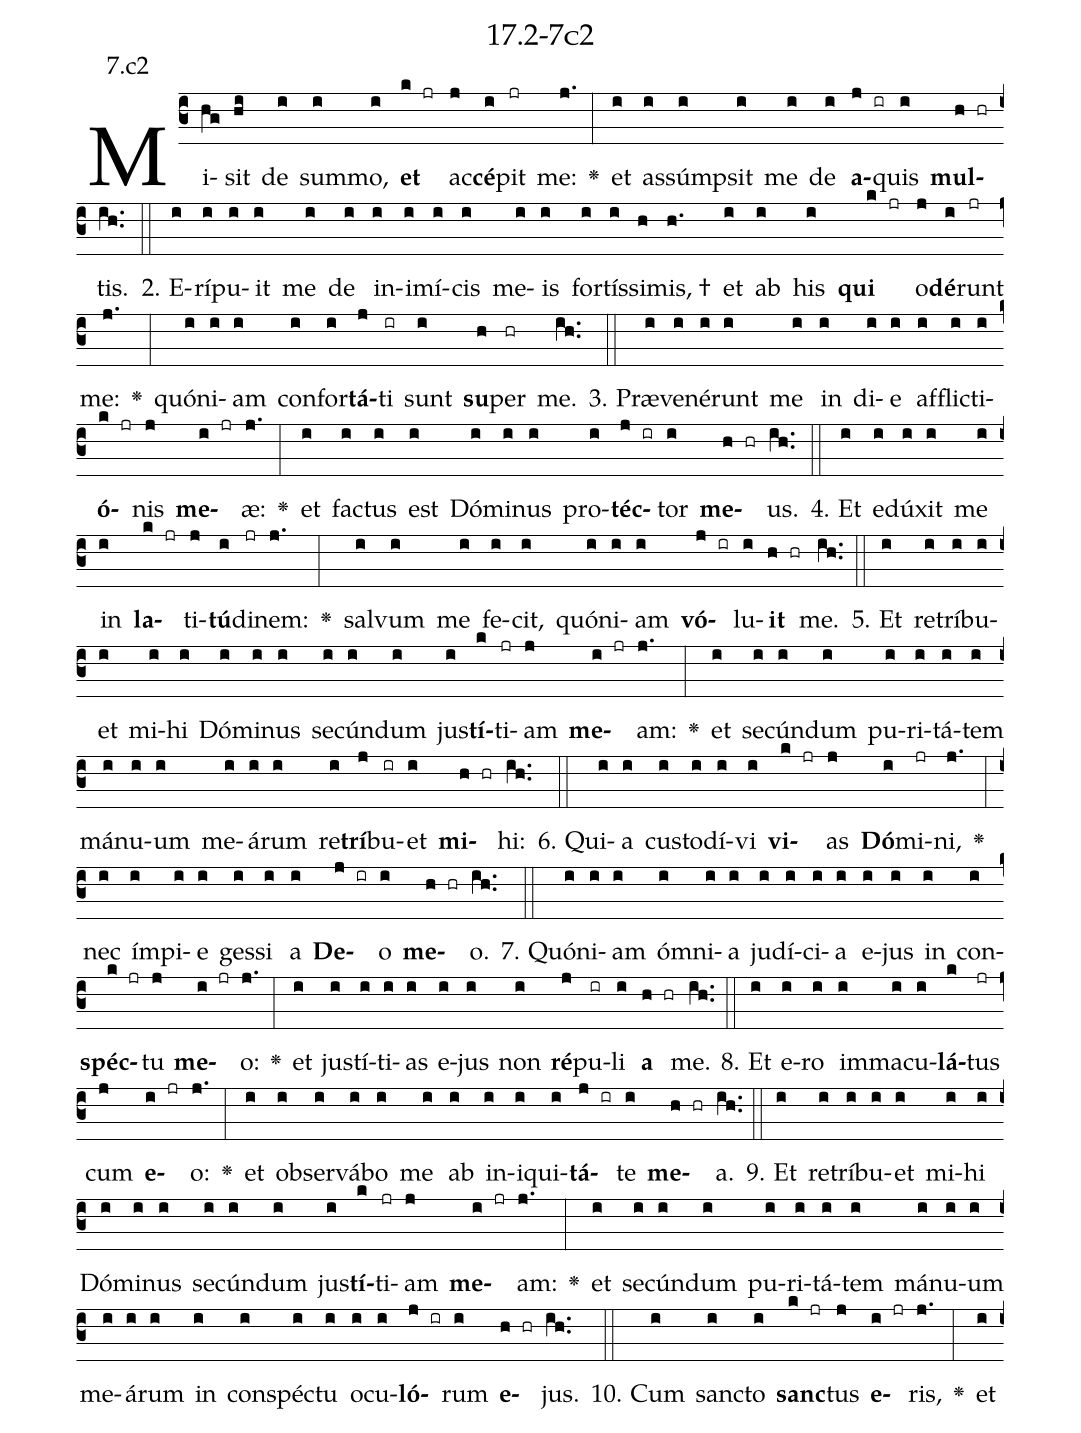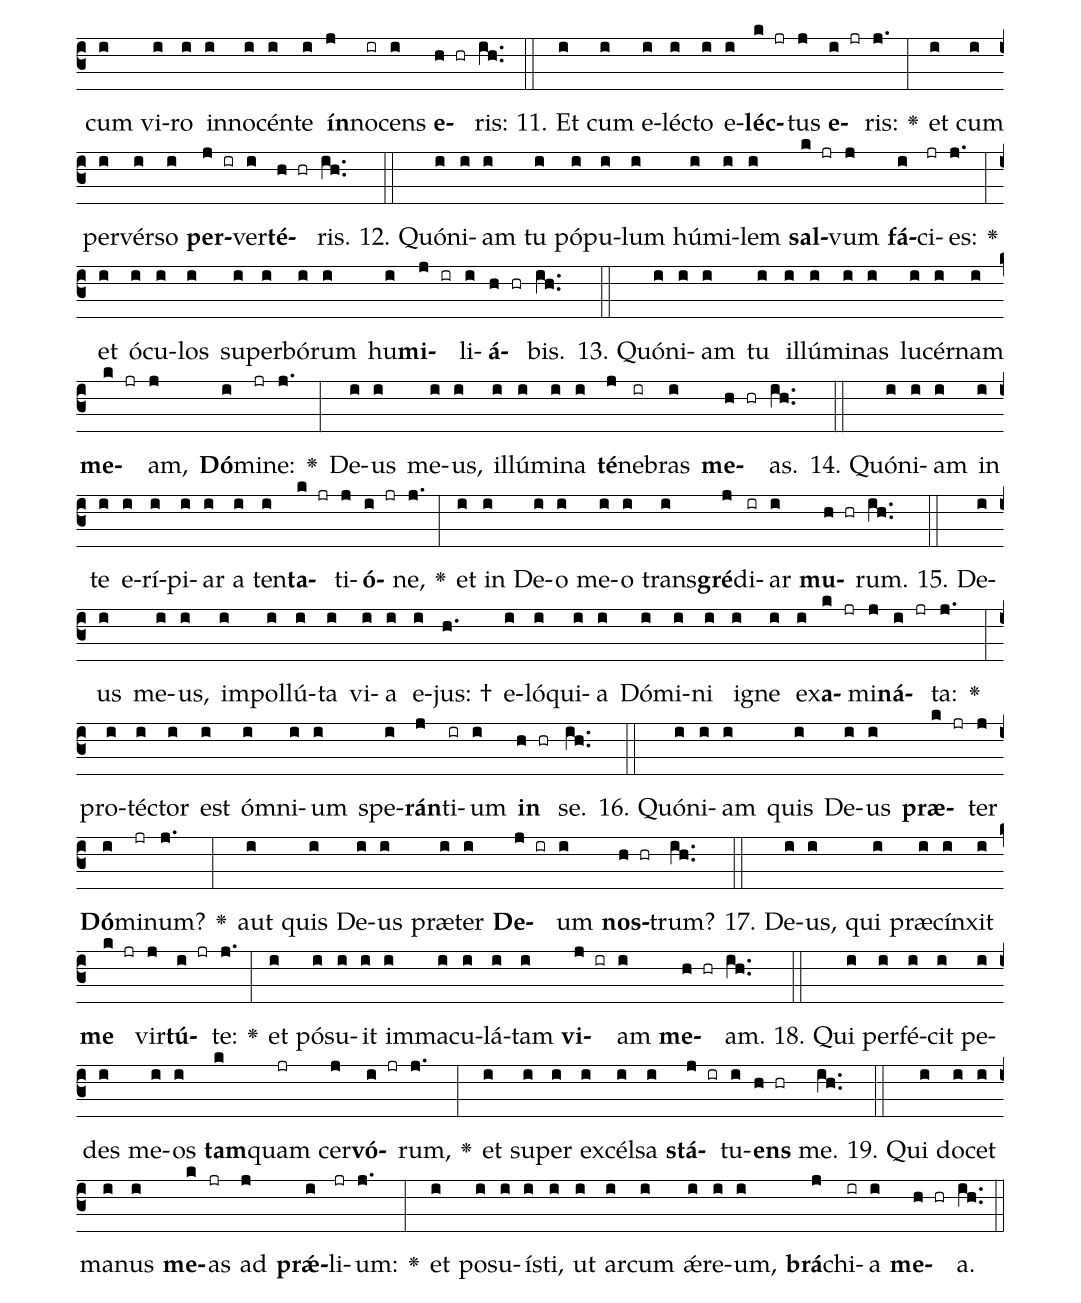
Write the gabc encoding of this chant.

name: 17.2-7c2;
annotation: 7.c2;
%%
(c3)Mi(hg)sit(hi) de(i) sum(i)mo,(i) <b>et</b>(k jr) ac(j)<b>cé</b>(i)pit(jr) me:(j.) <v>\greheightstar</v>(:) et(i) as(i)súmp(i)sit(i) me(i) de(i) <b>a</b>(j ir)quis(i) <b>mul</b>(h hr)tis.(ih..) (::)
2. E(i)rí(i)pu(i)it(i) me(i) de(i) in(i)i(i)mí(i)cis(i) me(i)is(i) for(i)tís(i)si(h)mis, †(h.) et(i) ab(i) his(i) <b>qui</b>(k jr) o(j)<b>dé</b>(i)runt(jr) me:(j.) <v>\greheightstar</v>(:) quón(i)i(i)am(i) con(i)for(i)<b>tá</b>(j)ti(ir) sunt(i) <b>su</b>(h)per(hr) me.(ih..) (::)
3. Præ(i)ve(i)né(i)runt(i) me(i) in(i) di(i)e(i) af(i)flic(i)ti(i)<b>ó</b>(k jr)nis(j) <b>me</b>(i jr)æ:(j.) <v>\greheightstar</v>(:) et(i) fac(i)tus(i) est(i) Dó(i)mi(i)nus(i) pro(i)<b>téc</b>(j ir)tor(i) <b>me</b>(h hr)us.(ih..) (::)
4. Et(i) e(i)dú(i)xit(i) me(i) in(i) <b>la</b>(k jr)ti(j)<b>tú</b>(i)di(jr)nem:(j.) <v>\greheightstar</v>(:) sal(i)vum(i) me(i) fe(i)cit,(i) quón(i)i(i)am(i) <b>vó</b>(j ir)lu(i)<b>it</b>(h hr) me.(ih..) (::)
5. Et(i) re(i)trí(i)bu(i)et(i) mi(i)hi(i) Dó(i)mi(i)nus(i) se(i)cún(i)dum(i) jus(i)<b>tí</b>(k)ti(jr)am(j) <b>me</b>(i jr)am:(j.) <v>\greheightstar</v>(:) et(i) se(i)cún(i)dum(i) pu(i)ri(i)tá(i)tem(i) má(i)nu(i)um(i) me(i)á(i)rum(i) re(i)<b>trí</b>(j)bu(ir)et(i) <b>mi</b>(h hr)hi:(ih..) (::)
6. Qui(i)a(i) cus(i)to(i)dí(i)vi(i) <b>vi</b>(k jr)as(j) <b>Dó</b>(i)mi(jr)ni,(j.) <v>\greheightstar</v>(:) nec(i) ím(i)pi(i)e(i) ges(i)si(i) a(i) <b>De</b>(j ir)o(i) <b>me</b>(h hr)o.(ih..) (::)
7. Quón(i)i(i)am(i) óm(i)ni(i)a(i) ju(i)dí(i)ci(i)a(i) e(i)jus(i) in(i) con(i)<b>spéc</b>(k jr)tu(j) <b>me</b>(i jr)o:(j.) <v>\greheightstar</v>(:) et(i) jus(i)tí(i)ti(i)as(i) e(i)jus(i) non(i) <b>ré</b>(j)pu(ir)li(i) <b>a</b>(h hr) me.(ih..) (::)
8. Et(i) e(i)ro(i) im(i)ma(i)cu(i)<b>lá</b>(k)tus(jr) cum(j) <b>e</b>(i jr)o:(j.) <v>\greheightstar</v>(:) et(i) ob(i)ser(i)vá(i)bo(i) me(i) ab(i) in(i)i(i)qui(i)<b>tá</b>(j ir)te(i) <b>me</b>(h hr)a.(ih..) (::)
9. Et(i) re(i)trí(i)bu(i)et(i) mi(i)hi(i) Dó(i)mi(i)nus(i) se(i)cún(i)dum(i) jus(i)<b>tí</b>(k)ti(jr)am(j) <b>me</b>(i jr)am:(j.) <v>\greheightstar</v>(:) et(i) se(i)cún(i)dum(i) pu(i)ri(i)tá(i)tem(i) má(i)nu(i)um(i) me(i)á(i)rum(i) in(i) con(i)spéc(i)tu(i) o(i)cu(i)<b>ló</b>(j ir)rum(i) <b>e</b>(h hr)jus.(ih..) (::)
10. Cum(i) sanc(i)to(i) <b>sanc</b>(k jr)tus(j) <b>e</b>(i jr)ris,(j.) <v>\greheightstar</v>(:) et(i) cum(i) vi(i)ro(i) in(i)no(i)cén(i)te(i) <b>ín</b>(j)no(ir)cens(i) <b>e</b>(h hr)ris:(ih..) (::)
11. Et(i) cum(i) e(i)léc(i)to(i) e(i)<b>léc</b>(k jr)tus(j) <b>e</b>(i jr)ris:(j.) <v>\greheightstar</v>(:) et(i) cum(i) per(i)vér(i)so(i) <b>per</b>(j ir)ver(i)<b>té</b>(h hr)ris.(ih..) (::)
12. Quón(i)i(i)am(i) tu(i) pó(i)pu(i)lum(i) hú(i)mi(i)lem(i) <b>sal</b>(k jr)vum(j) <b>fá</b>(i)ci(jr)es:(j.) <v>\greheightstar</v>(:) et(i) ó(i)cu(i)los(i) su(i)per(i)bó(i)rum(i) hu(i)<b>mi</b>(j ir)li(i)<b>á</b>(h hr)bis.(ih..) (::)
13. Quón(i)i(i)am(i) tu(i) il(i)lú(i)mi(i)nas(i) lu(i)cér(i)nam(i) <b>me</b>(k jr)am,(j) <b>Dó</b>(i)mi(jr)ne:(j.) <v>\greheightstar</v>(:) De(i)us(i) me(i)us,(i) il(i)lú(i)mi(i)na(i) <b>té</b>(j)ne(ir)bras(i) <b>me</b>(h hr)as.(ih..) (::)
14. Quón(i)i(i)am(i) in(i) te(i) e(i)rí(i)pi(i)ar(i) a(i) ten(i)<b>ta</b>(k jr)ti(j)<b>ó</b>(i jr)ne,(j.) <v>\greheightstar</v>(:) et(i) in(i) De(i)o(i) me(i)o(i) trans(i)<b>gré</b>(j)di(ir)ar(i) <b>mu</b>(h hr)rum.(ih..) (::)
15. De(i)us(i) me(i)us,(i) im(i)pol(i)lú(i)ta(i) vi(i)a(i) e(i)jus: †(h.) e(i)ló(i)qui(i)a(i) Dó(i)mi(i)ni(i) i(i)gne(i) ex(i)<b>a</b>(k jr)mi(j)<b>ná</b>(i jr)ta:(j.) <v>\greheightstar</v>(:) pro(i)téc(i)tor(i) est(i) óm(i)ni(i)um(i) spe(i)<b>rán</b>(j)ti(ir)um(i) <b>in</b>(h hr) se.(ih..) (::)
16. Quón(i)i(i)am(i) quis(i) De(i)us(i) <b>præ</b>(k jr)ter(j) <b>Dó</b>(i)mi(jr)num?(j.) <v>\greheightstar</v>(:) aut(i) quis(i) De(i)us(i) præ(i)ter(i) <b>De</b>(j ir)um(i) <b>nos</b>(h hr)trum?(ih..) (::)
17. De(i)us,(i) qui(i) præ(i)cín(i)xit(i) <b>me</b>(k jr) vir(j)<b>tú</b>(i jr)te:(j.) <v>\greheightstar</v>(:) et(i) pó(i)su(i)it(i) im(i)ma(i)cu(i)lá(i)tam(i) <b>vi</b>(j ir)am(i) <b>me</b>(h hr)am.(ih..) (::)
18. Qui(i) per(i)fé(i)cit(i) pe(i)des(i) me(i)os(i) <b>tam</b>(k)quam(jr) cer(j)<b>vó</b>(i jr)rum,(j.) <v>\greheightstar</v>(:) et(i) su(i)per(i) ex(i)cél(i)sa(i) <b>stá</b>(j ir)tu(i)<b>ens</b>(h hr) me.(ih..) (::)
19. Qui(i) do(i)cet(i) ma(i)nus(i) <b>me</b>(k)as(jr) ad(j) <b>prǽ</b>(i)li(jr)um:(j.) <v>\greheightstar</v>(:) et(i) po(i)su(i)ís(i)ti,(i) ut(i) ar(i)cum(i) ǽ(i)re(i)um,(i) <b>brá</b>(j)chi(ir)a(i) <b>me</b>(h hr)a.(ih..) (::)
